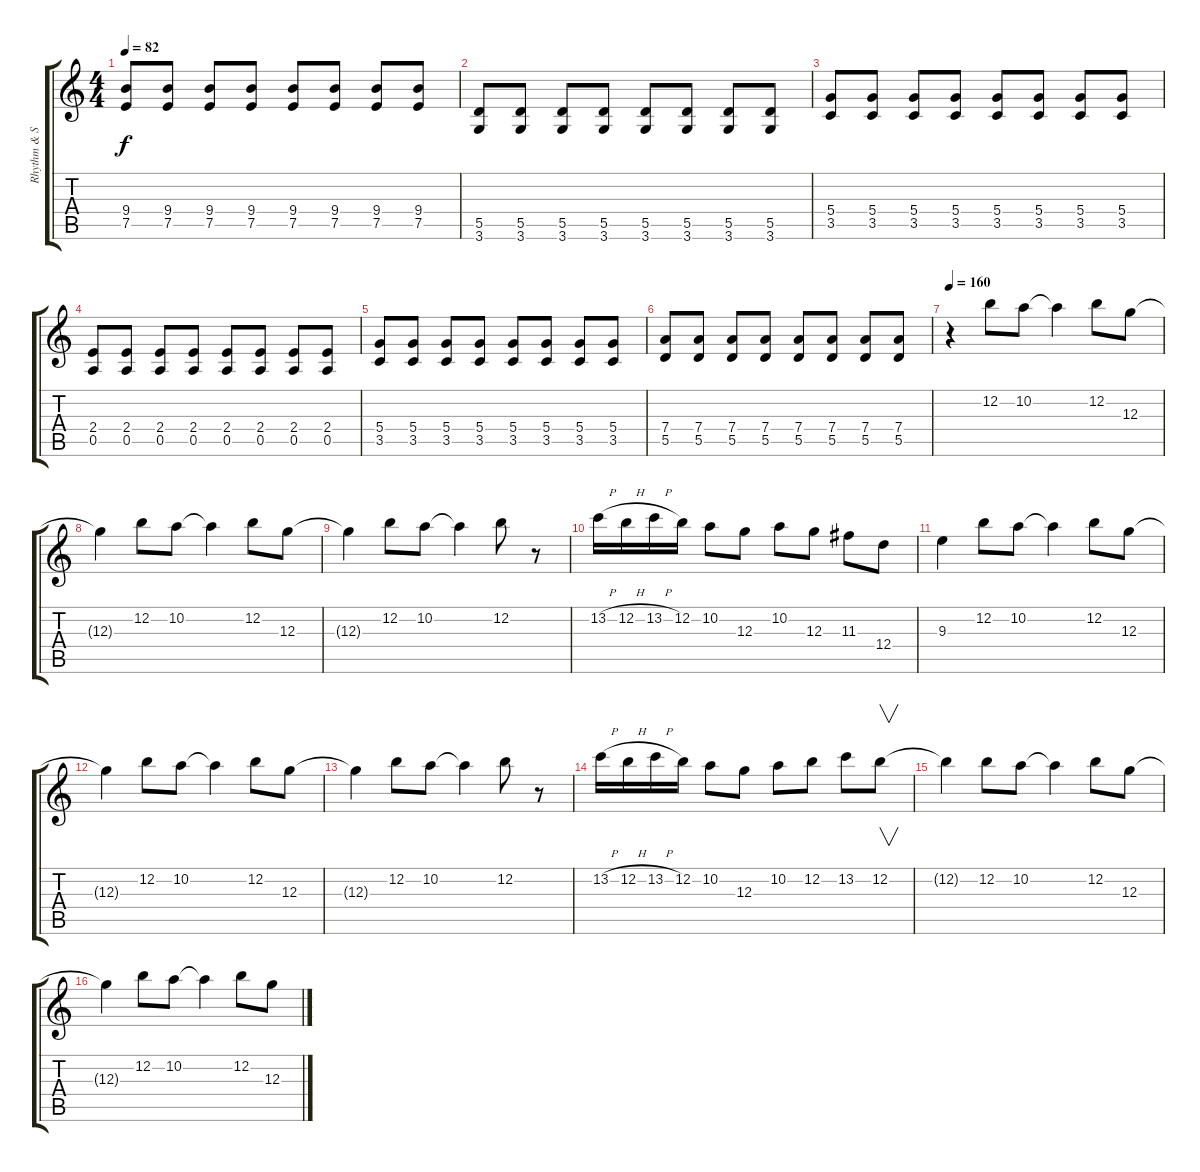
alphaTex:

\track ("Rhythm & Solo (dist.)" "Rhythm & S") {instrument distortionguitar}
\staff {score tabs}
\tuning (E4 B3 G3 D3 A2 E2) {hide}
\ts (4 4)
\tempo 82
\clef g2
\ks c
(9.4 7.5).8{dy f} (9.4 7.5).8 (9.4 7.5).8 (9.4 7.5).8 (9.4 7.5).8 (9.4 7.5).8 (9.4 7.5).8 (9.4 7.5).8 |
(5.5 3.6).8 (5.5 3.6).8 (5.5 3.6).8 (5.5 3.6).8 (5.5 3.6).8 (5.5 3.6).8 (5.5 3.6).8 (5.5 3.6).8 |
(5.4 3.5).8 (5.4 3.5).8 (5.4 3.5).8 (5.4 3.5).8 (5.4 3.5).8 (5.4 3.5).8 (5.4 3.5).8 (5.4 3.5).8 |
(2.4 0.5).8 (2.4 0.5).8 (2.4 0.5).8 (2.4 0.5).8 (2.4 0.5).8 (2.4 0.5).8 (2.4 0.5).8 (2.4 0.5).8 |
(5.4 3.5).8 (5.4 3.5).8 (5.4 3.5).8 (5.4 3.5).8 (5.4 3.5).8 (5.4 3.5).8 (5.4 3.5).8 (5.4 3.5).8 |
(7.4 5.5).8 (7.4 5.5).8 (7.4 5.5).8 (7.4 5.5).8 (7.4 5.5).8 (7.4 5.5).8 (7.4 5.5).8 (7.4 5.5).8 |
\tempo 160
r.4 12.2.8 10.2.8 10.2{t}.4 12.2.8 12.3.8 |
12.3{t}.4 12.2.8 10.2.8 10.2{t}.4 12.2.8 12.3.8 |
12.3{t}.4 12.2.8 10.2.8 10.2{t}.4 12.2.8 r.8 |
13.2{h}.16 12.2{h}.16 13.2{h}.16 12.2.16 10.2.8 12.3.8 10.2.8 12.3.8 11.3.8 12.4.8 |
9.3.4 12.2.8 10.2.8 10.2{t}.4 12.2.8 12.3.8 |
12.3{t}.4 12.2.8 10.2.8 10.2{t}.4 12.2.8 12.3.8 |
12.3{t}.4 12.2.8 10.2.8 10.2{t}.4 12.2.8 r.8 |
13.2{h}.16 12.2{h}.16 13.2{h}.16 12.2.16 10.2.8 12.3.8 10.2.8 12.2.8 13.2.8 12.2.8{v} |
12.2{t}.4 12.2.8 10.2.8 10.2{t}.4 12.2.8 12.3.8 |
12.3{t}.4 12.2.8 10.2.8 10.2{t}.4 12.2.8 12.3.8
